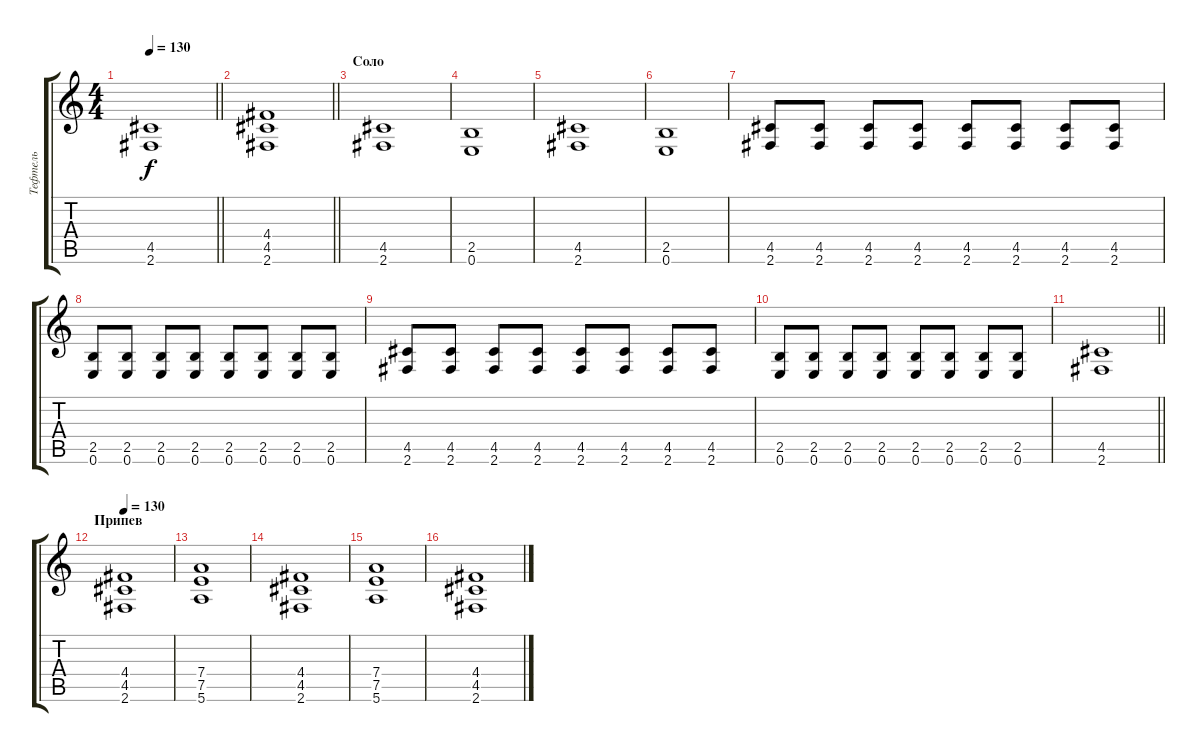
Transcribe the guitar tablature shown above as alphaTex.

\track ("Тефтель" "Тефтель") {instrument overdrivenguitar}
\staff {score tabs}
\tuning (E4 B3 G3 D3 A2 E2) {hide}
\ts (4 4)
\tempo 130
\clef g2
\barLineRight lightlight
\ks c
(4.5 2.6).1{dy f} |
\barLineRight lightlight
(4.4 4.5 2.6).1 |
\section ("" "Соло")
(4.5 2.6).1 |
(2.5 0.6).1 |
(4.5 2.6).1 |
(2.5 0.6).1 |
(4.5 2.6).8 (4.5 2.6).8 (4.5 2.6).8 (4.5 2.6).8 (4.5 2.6).8 (4.5 2.6).8 (4.5 2.6).8 (4.5 2.6).8 |
(2.5 0.6).8 (2.5 0.6).8 (2.5 0.6).8 (2.5 0.6).8 (2.5 0.6).8 (2.5 0.6).8 (2.5 0.6).8 (2.5 0.6).8 |
(4.5 2.6).8 (4.5 2.6).8 (4.5 2.6).8 (4.5 2.6).8 (4.5 2.6).8 (4.5 2.6).8 (4.5 2.6).8 (4.5 2.6).8 |
(2.5 0.6).8 (2.5 0.6).8 (2.5 0.6).8 (2.5 0.6).8 (2.5 0.6).8 (2.5 0.6).8 (2.5 0.6).8 (2.5 0.6).8 |
\barLineRight lightlight
(4.5 2.6).1 |
\section ("" "Припев")
\tempo 130
(4.4 4.5 2.6).1 |
(7.4 7.5 5.6).1 |
(4.4 4.5 2.6).1 |
(7.4 7.5 5.6).1 |
(4.4 4.5 2.6).1
